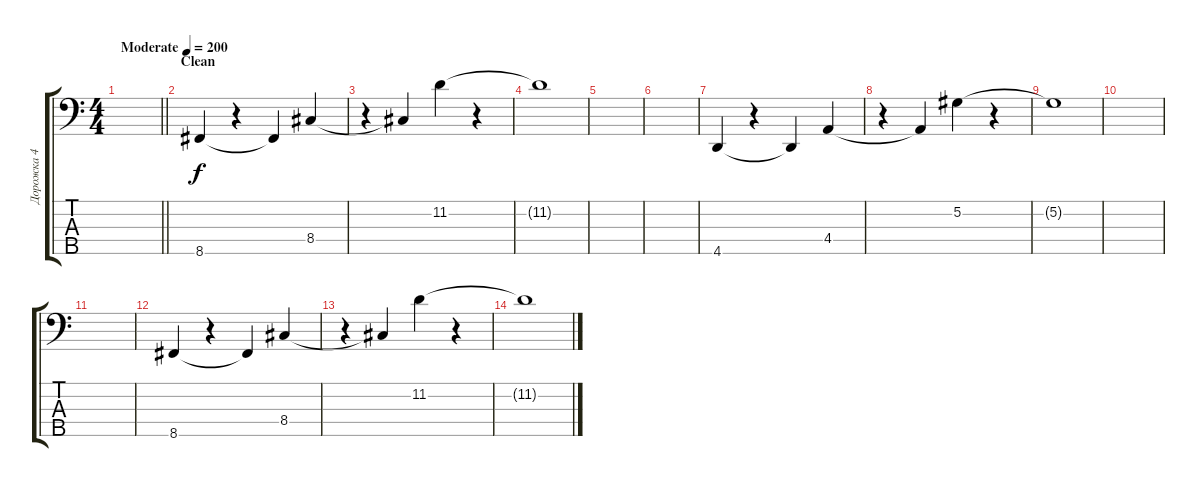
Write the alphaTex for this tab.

\track ("Дорожка 4" "Дорожка 4") {instrument electricbasspick}
\staff {score tabs}
\tuning (G2 Eb2 Bb1 F1 Bb0) {hide}
\ts (4 4)
\tempo (200 "Moderate")
\clef f4
\barLineRight lightlight
\ks c
|
\section ("" "Clean")
8.5.4 r.4 8.5{t}.4 8.4.4 |
r.4 8.4{t}.4 11.2.4 r.4 |
11.2{t}.1 |
|
|
4.5.4 r.4 4.5{t}.4 4.4.4 |
r.4 4.4{t}.4 5.2.4 r.4 |
5.2{t}.1 |
|
|
8.5.4 r.4 8.5{t}.4 8.4.4 |
r.4 8.4{t}.4 11.2.4 r.4 |
11.2{t}.1
